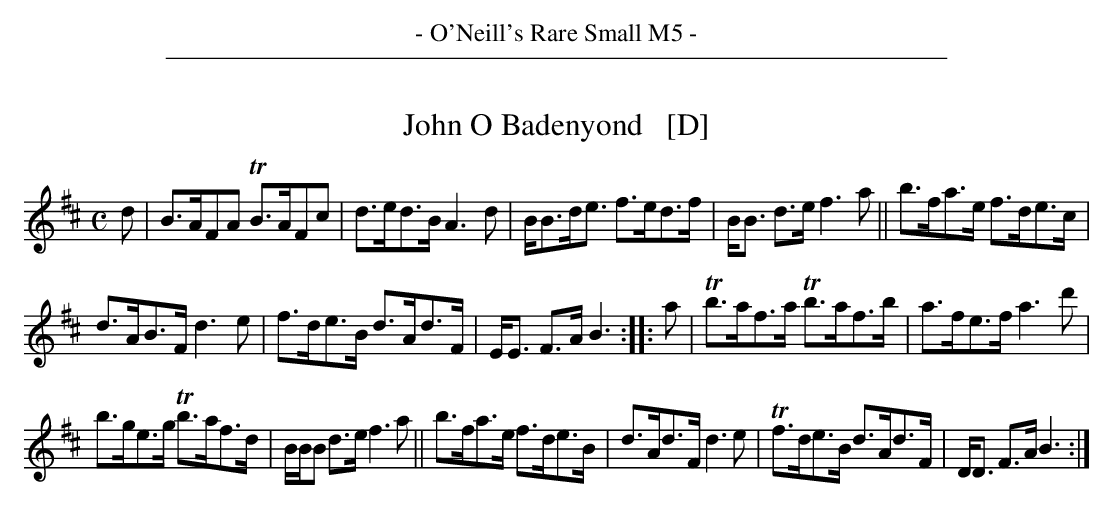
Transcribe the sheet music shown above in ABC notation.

X:1
T: John O Badenyond   [D]
M: C
L: 1/16
K: D
d2 | B3AF2A2 TB3AF2c2 | d3ed3B A6d2 | BB3de3 f3ed3f | BB3 d3e f6a2 || b3fa3e f3de3c |
d3AB3F d6e2 | f3de3B d3Ad3F | EE3 F3A B6 :: a2 | Tb3af3a Tb3af3b | a3fe3f a6d'2 |
b3ge3g Tb3af3d | BBB2 d3e f6a2 || b3fa3e f3de3B | d3Ad3F d6e2 | Tf3de3B d3Ad3F | DD3 F3A B6 :|
